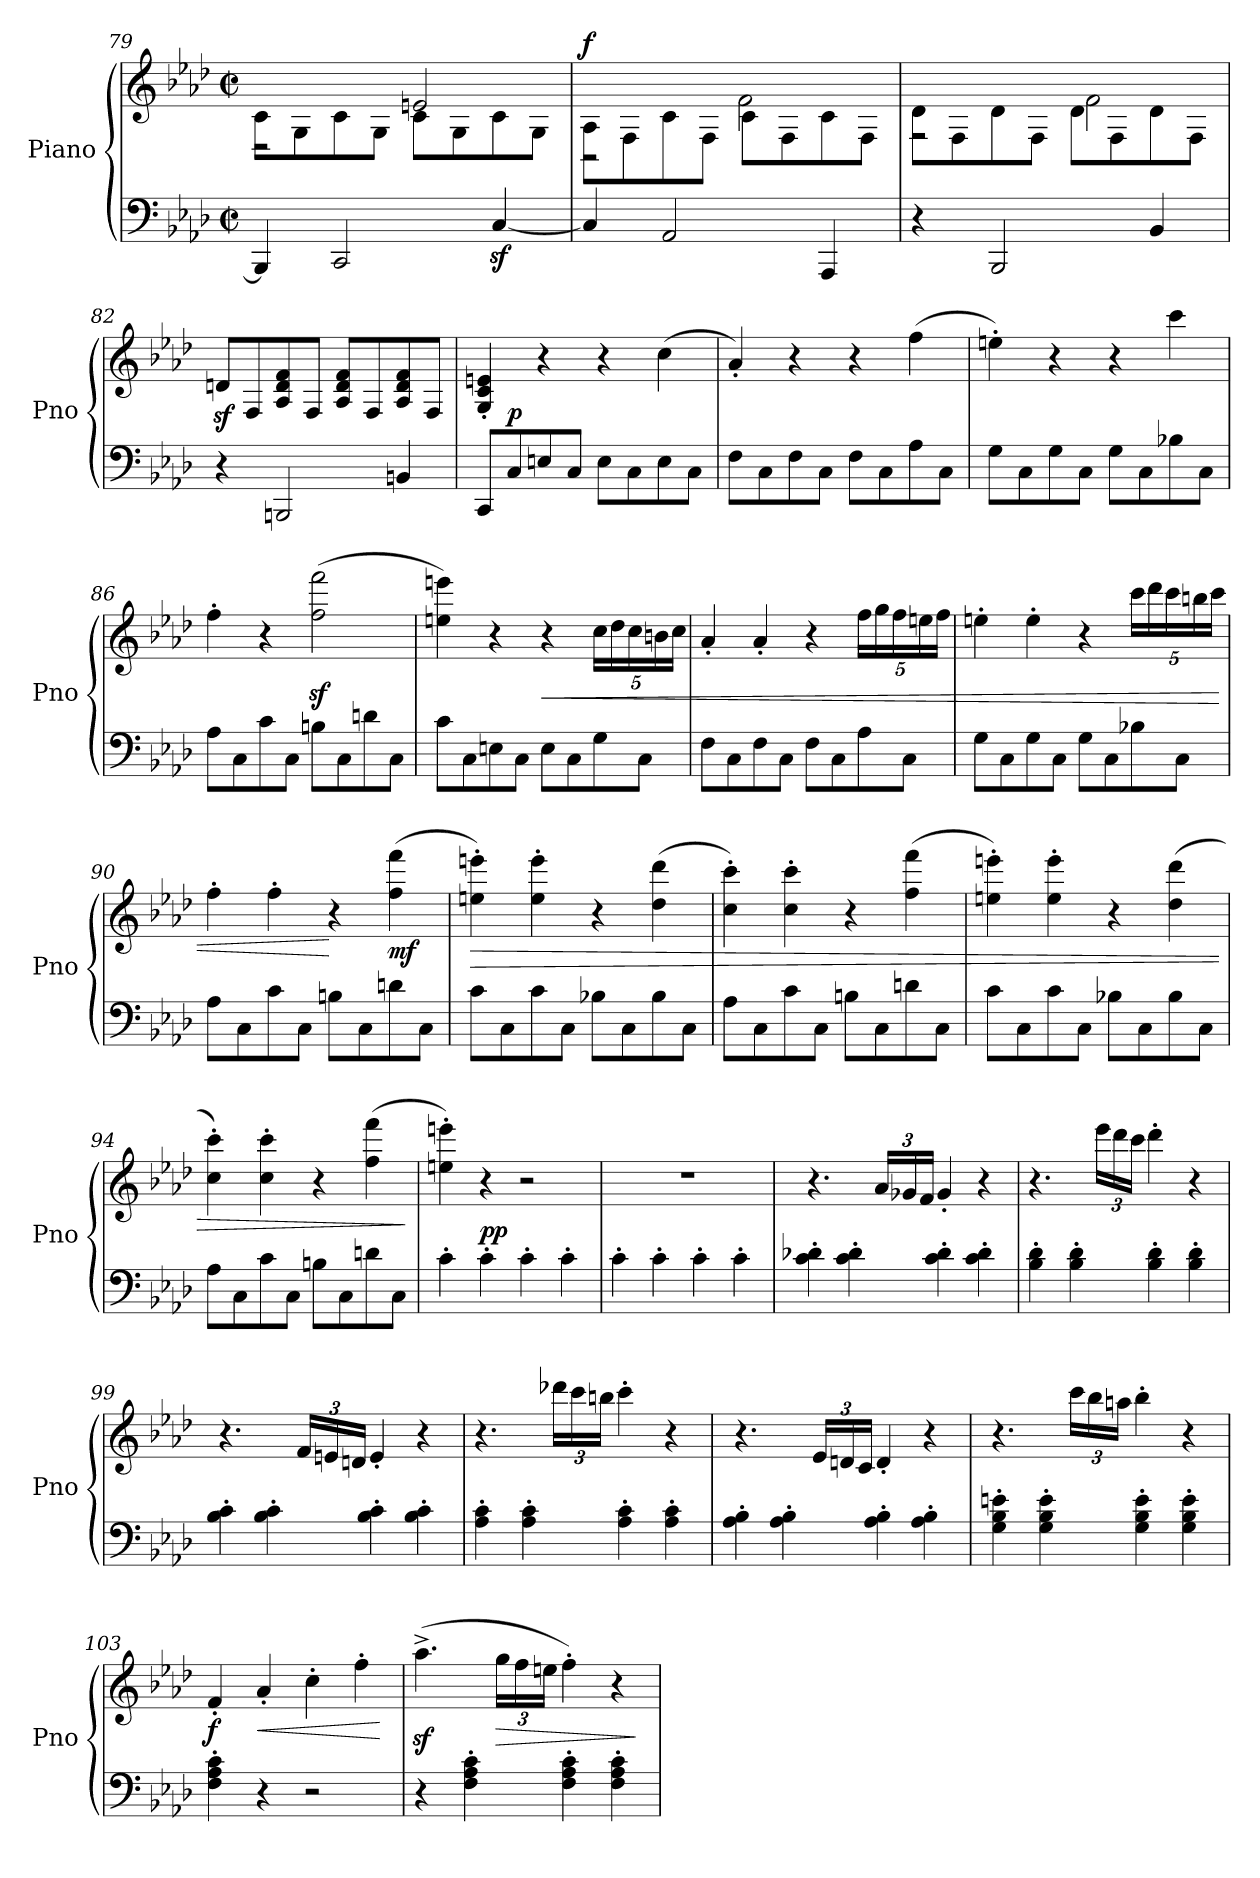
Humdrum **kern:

**kern	**kern	**dynam
*part1	*part1	*part1
*staff2	*staff1	*staff1/2
*I"Piano	*	*
*I'Pno	*	*
*clefF4	*clefG2	*
*k[b-e-a-d-]	*k[b-e-a-d-]	*
*A-:	*A-:	*
*M2/2	*M2/2	*
*met(c|)	*met(c|)	*
=79	=79	=79
*	*^	*
4BBB-/]	8c\L	2r	.
.	8G\	.	.
2CC/	8c\	.	.
.	8G\J	.	.
.	8c\L	2en/	.
.	8G\	.	.
[4Cz</	8c\	.	.
.	8G\J	.	.
=80	=80	=80	=80
!	!	!	!LO:DY:a
4C/]	8A-\L	2r	f
.	8F\	.	.
2AA-/	8c\	.	.
.	8F\J	.	.
.	8c\L	2f\	.
.	8F\	.	.
4AAA-/	8c\	.	.
.	8F\J	.	.
=81	=81	=81	=81
4r	8d-\L	2r	.
.	8F\	.	.
2BBB-/	8d-\	.	.
.	8F\J	.	.
.	8d-\L	2f\	.
.	8F\	.	.
4BB-/	8d-\	.	.
.	8F\J	.	.
*	*v	*v	*
!!LO:LB:g=z
=82	=82	=82
4r	8dnz>/L	.
.	8F/	.
2BBBn/	8A-/ 8d/ 8f/	.
.	8F/J	.
.	8A-/ 8d/ 8f/L	.
.	8F/	.
4BBn/	8A-/ 8d/ 8f/	.
.	8F/J	.
=83	=83	=83
8CC/L	4G/' 4c/' 4en/'	.
!	!	!LO:DY:a=2
8C/	.	p
8En/	4r	.
8C/J	.	.
8E\L	4r	.
8C\	.	.
8E\	(4cc\	.
8C\J	.	.
=84	=84	=84
8F\L	4a-'/)	.
8C\	.	.
8F\	4r	.
8C\J	.	.
8F\L	4r	.
8C\	.	.
8A-\	(4ff\	.
8C\J	.	.
=85	=85	=85
8G\L	4een'\)	.
8C\	.	.
8G\	4r	.
8C\J	.	.
8G\L	4r	.
8C\	.	.
8B-X\	4ccc\	.
8C\J	.	.
=86	=86	=86
8A-\L	4ff'\	.
8C\	.	.
8c\	4r	.
8C\J	.	.
8Bn\L	(2ff\z< 2fff\z<	.
8C\	.	.
8dn\	.	.
8C\J	.	.
!!LO:LB:g=z
=87	=87	=87
8c\L	4een\ 4eeen\)	.
8C\	.	.
8En\	4r	.
8C\J	.	.
!	!	!LO:HP:b
8E\L	4r	<
8C\	.	.
*	*Xbrackettup	*
8G\	20cc\LL	.
.	20dd-\	.
.	20cc\	.
8C\J	.	.
.	20bn\	.
.	20cc\JJ	.
=88	=88	=88
8F\L	4a-'/	.
8C\	.	.
8F\	4a-'/	.
8C\J	.	.
8F\L	4r	.
8C\	.	.
8A-\	20ff\LL	.
.	20gg\	.
.	20ff\	.
8C\J	.	.
.	20een\	.
.	20ff\JJ	.
=89	=89	=89
8G\L	4een'\	.
8C\	.	.
8G\	4ee'\	.
8C\J	.	.
8G\L	4r	.
8C\	.	.
8B-X\	20ccc\LL	.
.	20ddd-\	.
.	20ccc\	.
8C\J	.	.
.	20bbn\	.
.	20ccc\JJ	.
=90	=90	=90
8A-\L	4ff'\	.
8C\	.	.
8c\	4ff'\	.
8C\J	.	.
8Bn\L	4r	[
8C\	.	.
!	!	!LO:DY:b
8dn\	(4ff\ 4fff\	mf
8C\J	.	.
!!LO:LB:g=z
=91	=91	=91
!	!	!LO:HP:b
8c\L	4een\' 4eeen\')	>
8C\	.	.
8c\	4ee\' 4eee\'	.
8C\J	.	.
8B-X\L	4r	.
8C\	.	.
8B-\	(4dd-\ 4ddd-\	.
8C\J	.	.
=92	=92	=92
8A-\L	4cc\' 4ccc\')	.
8C\	.	.
8c\	4cc\' 4ccc\'	.
8C\J	.	.
8Bn\L	4r	.
8C\	.	.
8dn\	(4ff\ 4fff\	.
8C\J	.	.
=93	=93	=93
8c\L	4een\' 4eeen\')	.
8C\	.	.
8c\	4ee\' 4eee\'	.
8C\J	.	.
8B-X\L	4r	.
8C\	.	.
8B-\	(4dd-\ 4ddd-\	.
8C\J	.	.
=94	=94	=94
8A-\L	4cc\' 4ccc\')	.
8C\	.	.
8c\	4cc\' 4ccc\'	.
8C\J	.	.
8Bn\L	4r	.
8C\	.	.
8dn\	(4ff\ 4fff\	.
8C\J	.	.
.	.	]
=95	=95	=95
4c'\	4een\' 4eeen\')	.
!	!	!LO:DY:a=2
4c'\	4r	pp
4c'\	2r	.
4c'\	.	.
=96	=96	=96
4c'\	1r	.
4c'\	.	.
4c'\	.	.
4c'\	.	.
!!LO:PB:g=z
=97	=97	=97
4c\' 4d-X\'	4.r	.
4c\' 4d-\'	.	.
.	24a-/LL	.
.	24g-X/	.
.	24f/JJ	.
4c\' 4d-\'	4g-'/	.
4c\' 4d-\'	4r	.
=98	=98	=98
4B-\' 4d-\'	4.r	.
4B-\' 4d-\'	.	.
.	24eee-\LL	.
.	24ddd-\	.
.	24ccc\JJ	.
4B-\' 4d-\'	4ddd-'\	.
4B-\' 4d-\'	4r	.
=99	=99	=99
4B-\' 4c\'	4.r	.
4B-\' 4c\'	.	.
.	24f/LL	.
.	24en/	.
.	24dn/JJ	.
4B-\' 4c\'	4e'/	.
4B-\' 4c\'	4r	.
=100	=100	=100
4A-\' 4c\'	4.r	.
4A-\' 4c\'	.	.
.	24ddd-X\LL	.
.	24ccc\	.
.	24bbn\JJ	.
4A-\' 4c\'	4ccc'\	.
4A-\' 4c\'	4r	.
=101	=101	=101
4A-\' 4B-\'	4.r	.
4A-\' 4B-\'	.	.
.	24e-/LL	.
.	24dn/	.
.	24c/JJ	.
4A-\' 4B-\'	4d'/	.
4A-\' 4B-\'	4r	.
=102	=102	=102
4G\' 4B-\' 4en\'	4.r	.
4G\' 4B-\' 4e\'	.	.
.	24ccc\LL	.
.	24bb-\	.
.	24aan\JJ	.
4G\' 4B-\' 4e\'	4bb-'\	.
4G\' 4B-\' 4e\'	4r	.
!!LO:LB:g=z
=103	=103	=103
!	!	!LO:DY:b
4F\' 4A-\' 4c\'	4f'/	f
!	!	!LO:HP:b
4r	4a-'/	<
2r	4cc'\	.
.	4ff'\	.
.	.	[
=104	=104	=104
4r	(4.aa-z<^\	.
4F\' 4A-\' 4c\'	.	.
!	!	!LO:HP:b
.	24gg\LL	>
.	24ff\	.
.	24een\JJ	.
4F\' 4A-\' 4c\'	4ff'\)	.
4F\' 4A-\' 4c\'	4r	.
.	.	]
=	=	=
*-	*-	*-
